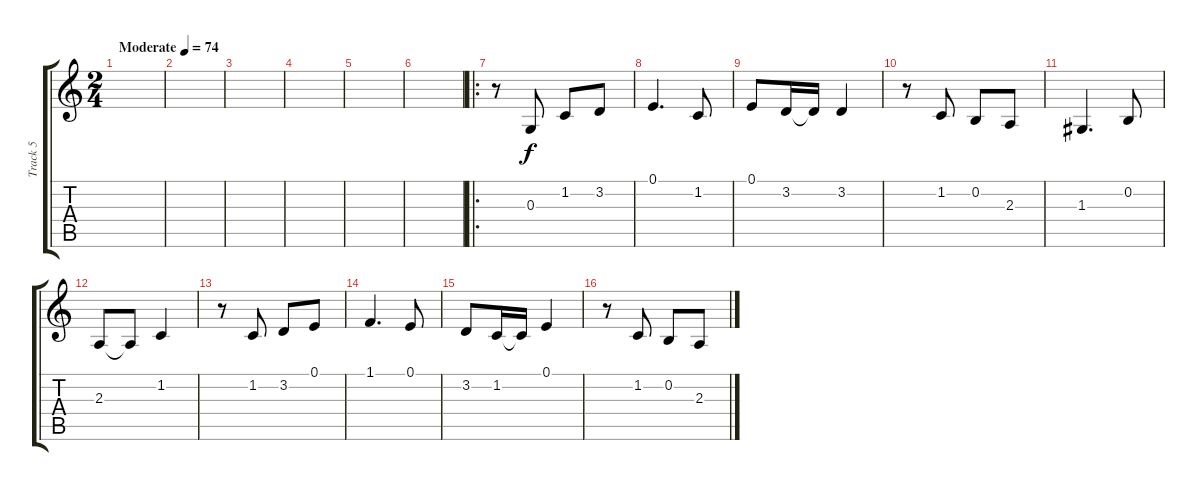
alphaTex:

\track ("Track 5" "Track 5") {instrument stringensemble2}
\staff {score tabs}
\tuning (E4 B3 G3 D3 A2 E2) {hide}
\ts (2 4)
\tempo (74 "Moderate")
\clef g2
\ks c
|
|
|
|
|
|
\ro
r.8 0.3.8 1.2.8 3.2.8 |
0.1.4{d} 1.2.8 |
0.1.8 3.2.16 3.2{t}.16 3.2.4 |
r.8 1.2.8 0.2.8 2.3.8 |
1.3.4{d} 0.2.8 |
2.3.8 2.3{t}.8 1.2.4 |
r.8 1.2.8 3.2.8 0.1.8 |
1.1.4{d} 0.1.8 |
3.2.8 1.2.16 1.2{t}.16 0.1.4 |
r.8 1.2.8 0.2.8 2.3.8
